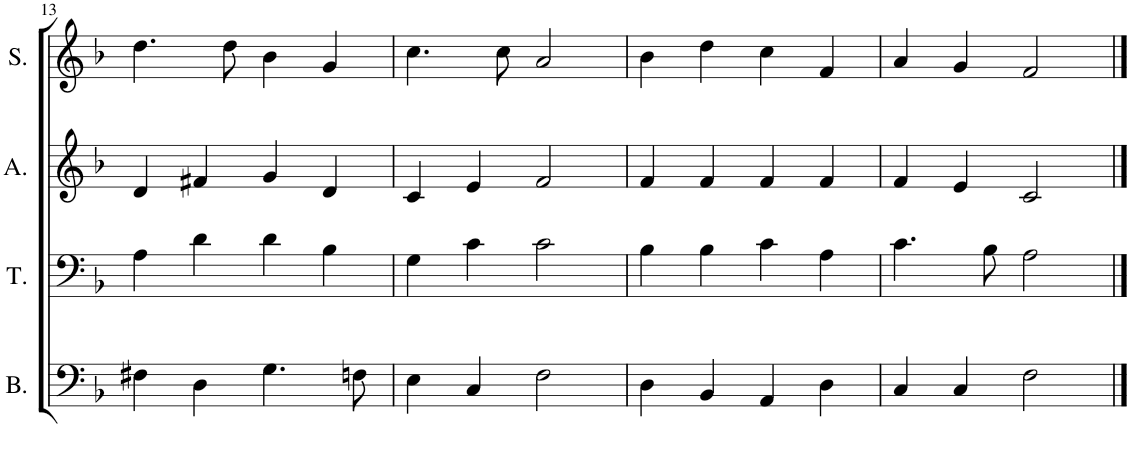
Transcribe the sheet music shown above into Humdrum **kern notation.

**kern	**kern	**kern	**kern
*part4	*part3	*part2	*part1
*staff4	*staff3	*staff2	*staff1
*I"Bass	*I"Tenor	*I"Alto	*I"Soprano
*I'B.	*I'T.	*I'A.	*I'S.
!!LO:PB:g=z
*clefF4	*clefF4	*clefG2	*clefG2
*k[b-]	*k[b-]	*k[b-]	*k[b-]
*M4/4	*M4/4	*M4/4	*M4/4
=13	=13	=13	=13
4F#X\	4A\	4d/	4.dd\
4D\	4d\	4f#X/	.
.	.	.	8dd\
4.G\	4d\	4g/	4b-\
.	4B-\	4d/	4g/
8Fn\	.	.	.
=14	=14	=14	=14
4E\	4G\	4c/	4.cc\
4C/	4c\	4e/	.
.	.	.	8cc\
2F\	2c\	2f/	2a/
=15	=15	=15	=15
4D\	4B-\	4f/	4b-\
4BB-/	4B-\	4f/	4dd\
4AA/	4c\	4f/	4cc\
4D\	4A\	4f/	4f/
=16	=16	=16	=16
4C/	4.c\	4f/	4a/
4C/	.	4e/	4g/
.	8B-\	.	.
2F\	2A\	2c/	2f/
==	==	==	==
*-	*-	*-	*-
